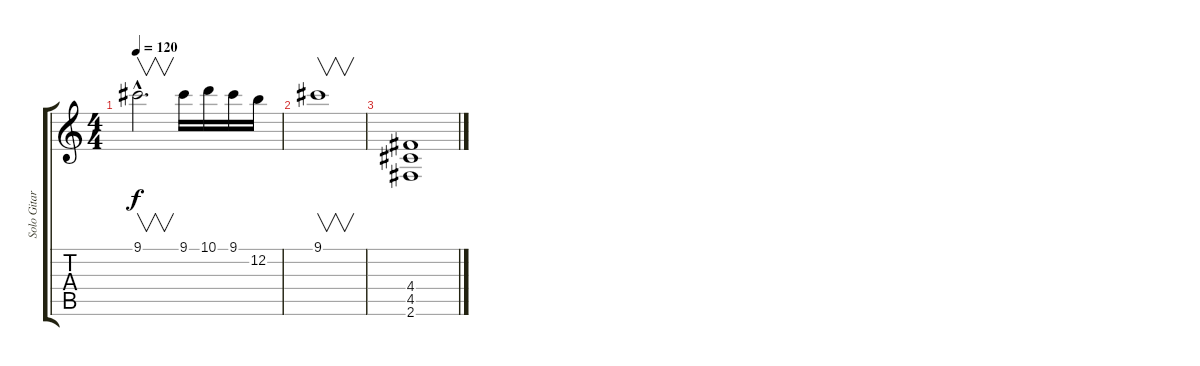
\track ("Solo Gitar" "Solo Gitar") {instrument overdrivenguitar}
\staff {score tabs}
\tuning (E4 B3 G3 D3 A2 E2) {hide}
\ts (4 4)
\tempo 120
\clef g2
\ks c
9.1{hac}.2{v d dy f} 9.1.16 10.1.16 9.1.16 12.2.16 |
9.1.1{v} |
(4.4 4.5 2.6).1
